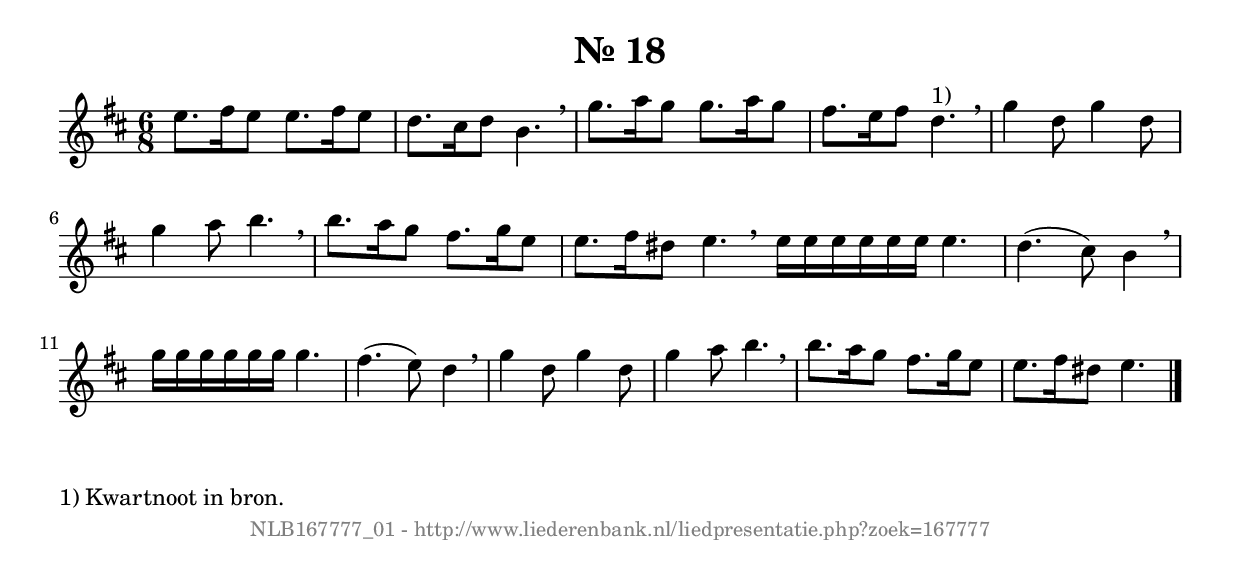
%
% produced by wce2krn 1.64 (7 June 2014)
%
\version"2.16"
#(append! paper-alist '(("long" . (cons (* 210 mm) (* 2000 mm)))))
#(set-default-paper-size "long")
sb = {\breathe}
mBreak = {\breathe }
bBreak = {\breathe }
x = {\once\override NoteHead #'style = #'cross }
gl=\glissando
itime={\override Staff.TimeSignature #'stencil = ##f }
ficta = {\once\set suggestAccidentals = ##t}
fine = {\once\override Score.RehearsalMark #'self-alignment-X = #1 \mark \markup {\italic{Fine}}}
dc = {\once\override Score.RehearsalMark #'self-alignment-X = #1 \mark \markup {\italic{D.C.}}}
dcf = {\once\override Score.RehearsalMark #'self-alignment-X = #1 \mark \markup {\italic{D.C. al Fine}}}
dcc = {\once\override Score.RehearsalMark #'self-alignment-X = #1 \mark \markup {\italic{D.C. al Coda}}}
ds = {\once\override Score.RehearsalMark #'self-alignment-X = #1 \mark \markup {\italic{D.S.}}}
dsf = {\once\override Score.RehearsalMark #'self-alignment-X = #1 \mark \markup {\italic{D.S. al Fine}}}
dsc = {\once\override Score.RehearsalMark #'self-alignment-X = #1 \mark \markup {\italic{D.S. al Coda}}}
pv = {\set Score.repeatCommands = #'((volta "1"))}
sv = {\set Score.repeatCommands = #'((volta "2"))}
tv = {\set Score.repeatCommands = #'((volta "3"))}
qv = {\set Score.repeatCommands = #'((volta "4"))}
xv = {\set Score.repeatCommands = #'((volta #f))}
\header{ tagline = ""
title = "Nr. 18"
}
\score {{
\key e \dorian
\relative g''
{
\set melismaBusyProperties = #'()
\time 6/8
\tempo 4=120
\override Score.MetronomeMark #'transparent = ##t
\override Score.RehearsalMark #'break-visibility = #(vector #t #t #f)
e8. fis16 e8 e8. fis16 e8 d8. cis16 d8 b4. \sb g'8. a16 g8 g8. a16 g8 fis8. e16 fis8 d4.^"1)" \sb g4 d8 g4 d8 g4 a8 b4. \sb b8. a16 g8 fis8. g16 e8 e8. fis16 dis8 e4. \bar":|:" \bBreak
e16 e e e e e e4. d4.( cis8) b4 \sb g'16 g g g g g g4. fis4.( e8) d4 \sb g d8 g4 d8 g4 a8 b4. \sb b8. a16 g8 fis8. g16 e8 e8. fis16 dis8 e4. \bar"|."
 }}
 \midi { }
 \layout {
            indent = 0.0\cm
}
}
\markup { \wordwrap-string #" 
1) Kwartnoot in bron.
"}
\markup { \vspace #0 } \markup { \with-color #grey \fill-line { \center-column { \smaller "NLB167777_01 - http://www.liederenbank.nl/liedpresentatie.php?zoek=167777" } } }
